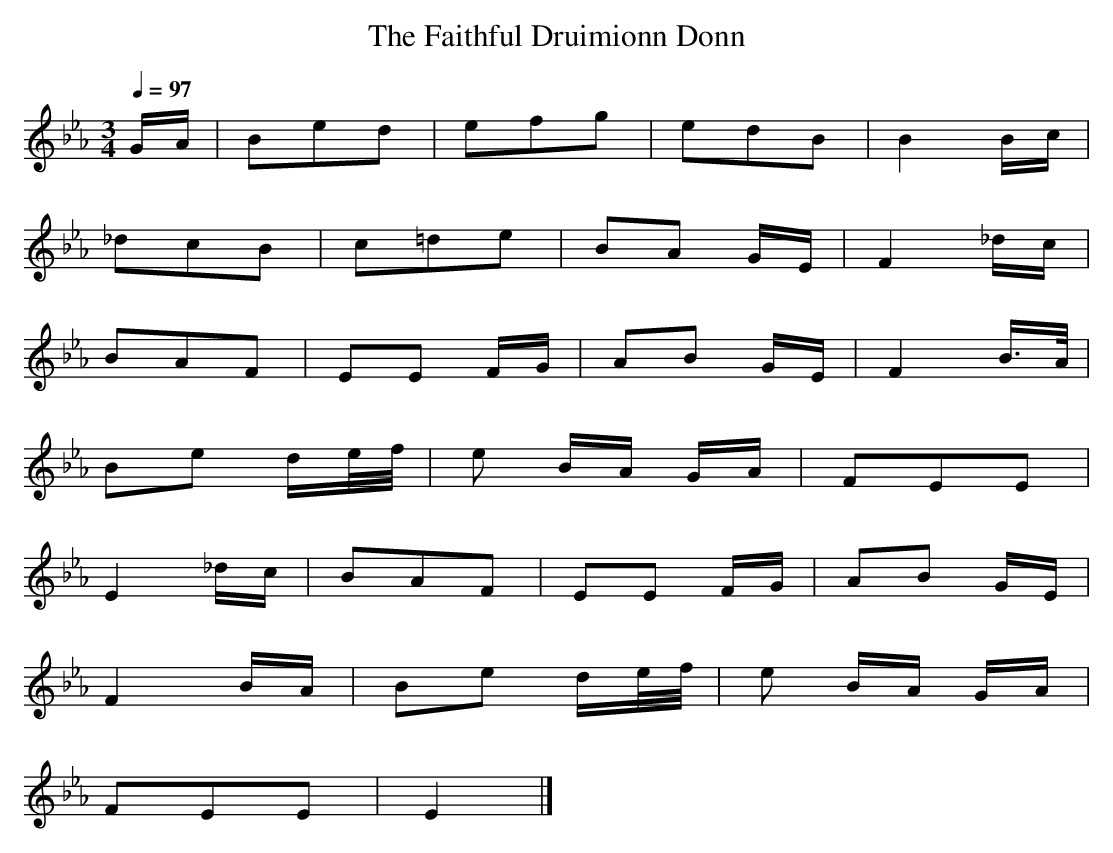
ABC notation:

X:1
T: The Faithful Druimionn Donn
M: 3/4
L: 1/8
Q: 1/4=97
K: Eb % 3 flats
V: 1
G/A/ | Bed | efg | edB | B2 B/c/ |
_dcB | c=de | BA G/E/ | F2 _d/c/ |
BAF | EE F/G/ | AB G/E/ | F2 B/>A/ |
Be d/e/4f/4 | e B/A/ G/A/ | FEE |
E2 _d/c/ | BAF | EE F/G/ | AB G/E/ |
F2 B/A/ | Be d/e/4f/4 | e B/A/ G/A/ |
FEE | E2 |]
